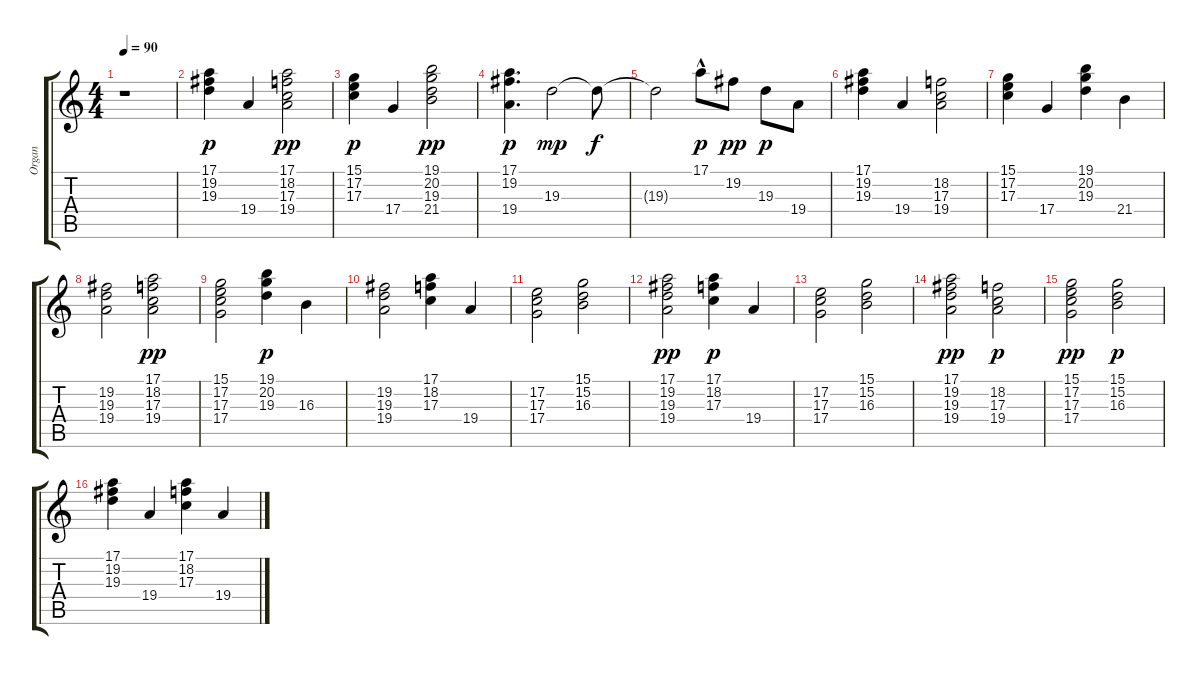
\track ("Organ" "Organ") {instrument rockorgan}
\staff {score tabs}
\tuning (E4 B3 G3 D3 A2 E2) {hide}
\ts (4 4)
\tempo 90
\clef g2
\ks c
r.1{dy p instrument rockorgan} |
(17.1 19.2 19.3).4 19.4.4 (17.1 18.2 17.3 19.4).2{dy pp} |
(15.1 17.2 17.3).4{dy p} 17.4.4 (19.1 20.2 19.3 21.4).2{dy pp} |
(17.1 19.2 19.4).4{d dy p} 19.3.2{dy mp} 19.3{t}.8{dy f} |
19.3{t}.2 17.1{hac}.8{dy p} 19.2.8{dy pp} 19.3.8{dy p} 19.4.8 |
(17.1 19.2 19.3).4 19.4.4 (18.2 17.3 19.4).2 |
(15.1 17.2 17.3).4 17.4.4 (19.1 20.2 19.3).4 21.4.4 |
(19.2 19.3 19.4).2 (17.1 18.2 17.3 19.4).2{dy pp} |
(15.1 17.2 17.3 17.4).2 (19.1 20.2 19.3).4{dy p} 16.3.4 |
(19.2 19.3 19.4).2 (17.1 18.2 17.3).4 19.4.4 |
(17.2 17.3 17.4).2 (15.1 15.2 16.3).2 |
(17.1 19.2 19.3 19.4).2{dy pp} (17.1 18.2 17.3).4{dy p} 19.4.4 |
(17.2 17.3 17.4).2 (15.1 15.2 16.3).2 |
(17.1 19.2 19.3 19.4).2{dy pp} (18.2 17.3 19.4).2{dy p} |
(15.1 17.2 17.3 17.4).2{dy pp} (15.1 15.2 16.3).2{dy p} |
(17.1 19.2 19.3).4 19.4.4 (17.1 18.2 17.3).4 19.4.4
